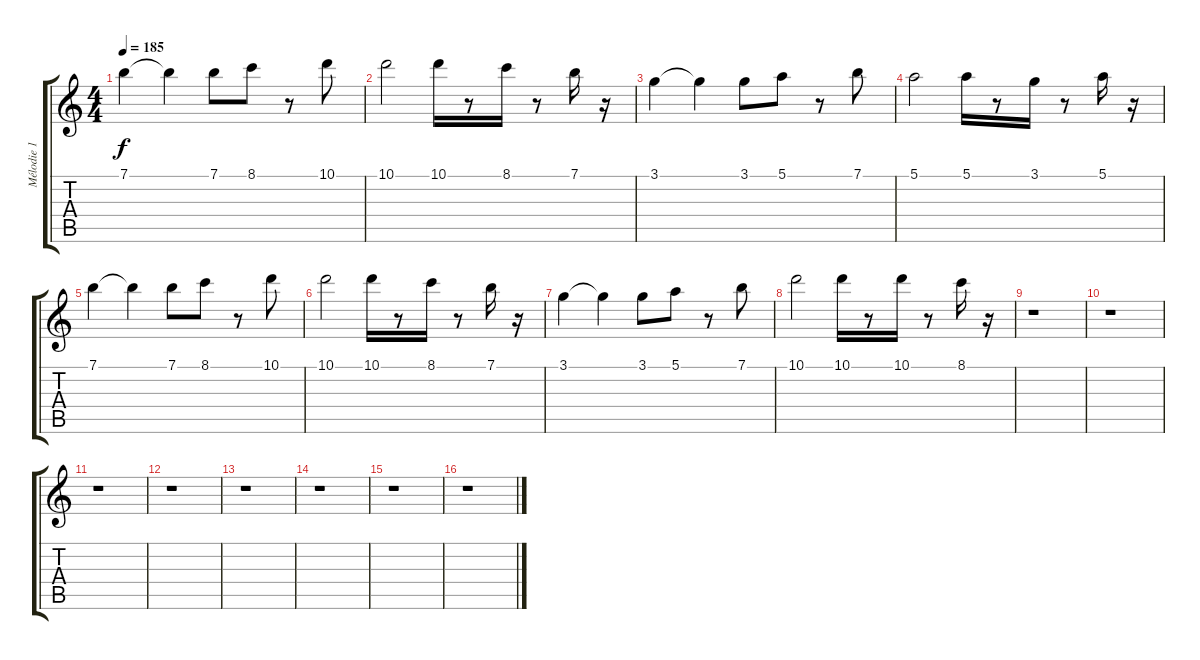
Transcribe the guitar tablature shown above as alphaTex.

\track ("Mélodie 1" "Mélodie 1") {instrument overdrivenguitar}
\staff {score tabs}
\tuning (E4 B3 G3 D3 A2 E2) {hide}
\ts (4 4)
\tempo 185
\clef g2
\ks c
7.1.4{dy f} 7.1{t}.4 7.1.8 8.1.8 r.8 10.1.8 |
10.1.2 10.1.16 r.8 8.1.16 r.8 7.1.16 r.16 |
3.1.4 3.1{t}.4 3.1.8 5.1.8 r.8 7.1.8 |
5.1.2 5.1.16 r.8 3.1.16 r.8 5.1.16 r.16 |
7.1.4 7.1{t}.4 7.1.8 8.1.8 r.8 10.1.8 |
10.1.2 10.1.16 r.8 8.1.16 r.8 7.1.16 r.16 |
3.1.4 3.1{t}.4 3.1.8 5.1.8 r.8 7.1.8 |
10.1.2 10.1.16 r.8 10.1.16 r.8 8.1.16 r.16 |
r.1 |
r.1 |
r.1 |
r.1 |
r.1 |
r.1 |
r.1 |
r.1
